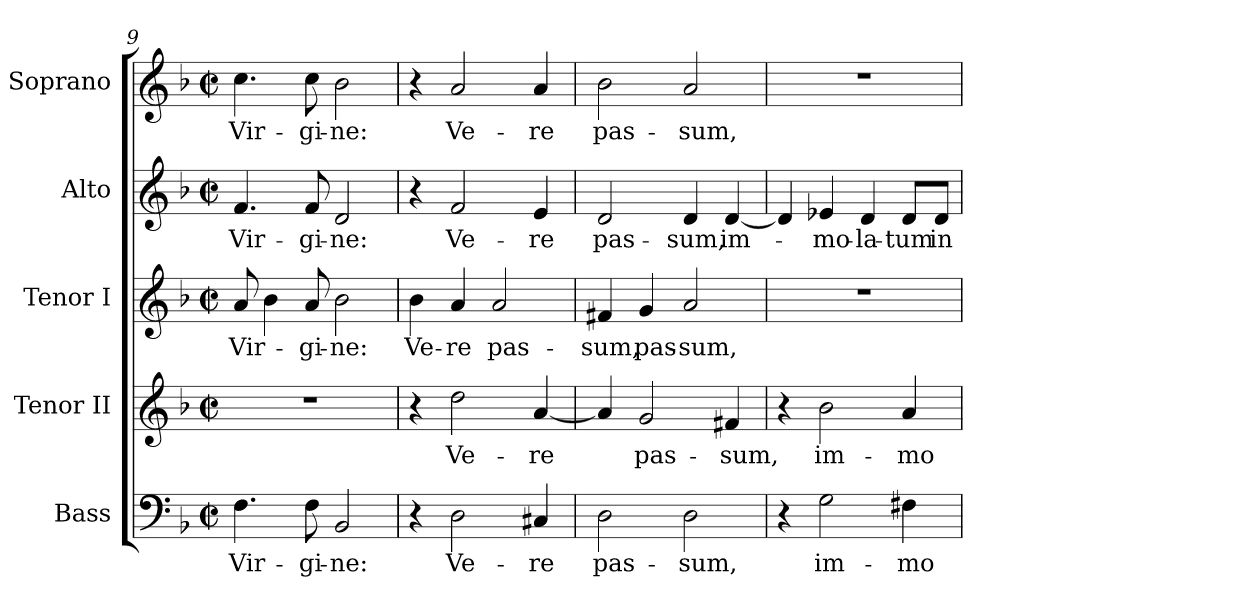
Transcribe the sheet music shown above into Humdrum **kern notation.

**kern	**text	**kern	**text	**kern	**text	**kern	**text	**kern	**text
*part5	*part5	*part4	*part4	*part3	*part3	*part2	*part2	*part1	*part1
*staff5	*staff5	*staff4	*staff4	*staff3	*staff3	*staff2	*staff2	*staff1	*staff1
*I"Bass	*	*I"Tenor II	*	*I"Tenor I	*	*I"Alto	*	*I"Soprano	*
*I'B.	*	*I'T. II	*	*I'T. I	*	*I'A.	*	*I'S.	*
*clefF4	*	*clefG2	*	*clefG2	*	*clefG2	*	*clefG2	*
*	*	*ITrd7c12	*	*ITrd7c12	*	*	*	*	*
*k[b-]	*	*k[b-]	*	*k[b-]	*	*k[b-]	*	*k[b-]	*
*F:	*	*F:	*	*F:	*	*F:	*	*F:	*
*M2/2	*	*M2/2	*	*M2/2	*	*M2/2	*	*M2/2	*
*met(c|)	*	*met(c|)	*	*met(c|)	*	*met(c|)	*	*met(c|)	*
=9	=9	=9	=9	=9	=9	=9	=9	=9	=9
!	!LO:LY:b:color=#000000	!	!	!	!	!	!	!	!
!	!	!	!	!	!LO:LY:b:color=#000000	!	!	!	!
!	!	!	!	!	!	!	!LO:LY:b:color=#000000	!	!
!	!	!	!	!	!	!	!	!	!LO:LY:b:color=#000000
4.Fi\	Vir-	1r	.	8Ai/	Vir-	4.fi/	Vir-	4.cci\	Vir-
.	.	.	.	4B-i\	.	.	.	.	.
!	!LO:LY:b:color=#000000	!	!	!	!	!	!	!	!
!	!	!	!	!	!LO:LY:b:color=#000000	!	!	!	!
!	!	!	!	!	!	!	!LO:LY:b:color=#000000	!	!
!	!	!	!	!	!	!	!	!	!LO:LY:b:color=#000000
8Fi\	-gi-	.	.	8Ai/	-gi-	8fi/	-gi-	8cci\	-gi-
!	!LO:LY:b:color=#000000	!	!	!	!	!	!	!	!
!	!	!	!	!	!LO:LY:b:color=#000000	!	!	!	!
!	!	!	!	!	!	!	!LO:LY:b:color=#000000	!	!
!	!	!	!	!	!	!	!	!	!LO:LY:b:color=#000000
2BB-i/	-ne:	.	.	2B-i\	-ne:	2di/	-ne:	2b-i\	-ne:
!!LO:PB:g=z
=10	=10	=10	=10	=10	=10	=10	=10	=10	=10
!	!	!	!	!	!LO:LY:b:color=#000000	!	!	!	!
4r	.	4r	.	4B-i\	Ve-	4r	.	4r	.
!	!LO:LY:b:color=#000000	!	!	!	!	!	!	!	!
!	!	!	!LO:LY:b:color=#000000	!	!	!	!	!	!
!	!	!	!	!	!LO:LY:b:color=#000000	!	!	!	!
!	!	!	!	!	!	!	!LO:LY:b:color=#000000	!	!
!	!	!	!	!	!	!	!	!	!LO:LY:b:color=#000000
2Di\	Ve-	2di\	Ve-	4Ai/	-re	2fi/	Ve-	2ai/	Ve-
!	!	!	!	!	!LO:LY:b:color=#000000	!	!	!	!
.	.	.	.	2Ai/	pas-	.	.	.	.
!	!LO:LY:b:color=#000000	!	!	!	!	!	!	!	!
!	!	!	!LO:LY:b:color=#000000	!	!	!	!	!	!
!	!	!	!	!	!	!	!LO:LY:b:color=#000000	!	!
!	!	!	!	!	!	!	!	!	!LO:LY:b:color=#000000
4C#Xi/	-re	[<4Ai/	-re	.	.	4ei/	-re	4ai/	-re
=11	=11	=11	=11	=11	=11	=11	=11	=11	=11
!	!LO:LY:b:color=#000000	!	!	!	!	!	!	!	!
!	!	!	!	!	!LO:LY:b:color=#000000	!	!	!	!
!	!	!	!	!	!	!	!LO:LY:b:color=#000000	!	!
!	!	!	!	!	!	!	!	!	!LO:LY:b:color=#000000
2Di\	pas-	4Ai/]	.	4F#Xi/	-sum,	2di/	pas-	2b-i\	pas-
!	!	!	!LO:LY:b:color=#000000	!	!	!	!	!	!
!	!	!	!	!	!LO:LY:b:color=#000000	!	!	!	!
.	.	2Gi/	pas-	4Gi/	pas-	.	.	.	.
!	!LO:LY:b:color=#000000	!	!	!	!	!	!	!	!
!	!	!	!	!	!LO:LY:b:color=#000000	!	!	!	!
!	!	!	!	!	!	!	!LO:LY:b:color=#000000	!	!
!	!	!	!	!	!	!	!	!	!LO:LY:b:color=#000000
2Di\	-sum,	.	.	2Ai/	-sum,	4di/	-sum,	2ai/	-sum,
!	!	!	!LO:LY:b:color=#000000	!	!	!	!	!	!
!	!	!	!	!	!	!	!LO:LY:b:color=#000000	!	!
.	.	4F#Xi/	-sum,	.	.	[<4di/	im-	.	.
=12	=12	=12	=12	=12	=12	=12	=12	=12	=12
4r	.	4r	.	1r	.	4di/]	.	1r	.
!	!LO:LY:b:color=#000000	!	!	!	!	!	!	!	!
!	!	!	!LO:LY:b:color=#000000	!	!	!	!	!	!
!	!	!	!	!	!	!	!LO:LY:b:color=#000000	!	!
2Gi\	im-	2B-i\	im-	.	.	4e-Xi/	-mo-	.	.
!	!	!	!	!	!	!	!LO:LY:b:color=#000000	!	!
.	.	.	.	.	.	4di/	-la-	.	.
!	!LO:LY:b:color=#000000	!	!	!	!	!	!	!	!
!	!	!	!LO:LY:b:color=#000000	!	!	!	!	!	!
!	!	!	!	!	!	!	!LO:LY:b:color=#000000	!	!
4F#Xi\	-mo-	4Ai/	-mo-	.	.	8di/L	-tum	.	.
!	!	!	!	!	!	!	!LO:LY:b:color=#000000	!	!
.	.	.	.	.	.	8di/J	in	.	.
=	=	=	=	=	=	=	=	=	=
*-	*-	*-	*-	*-	*-	*-	*-	*-	*-
